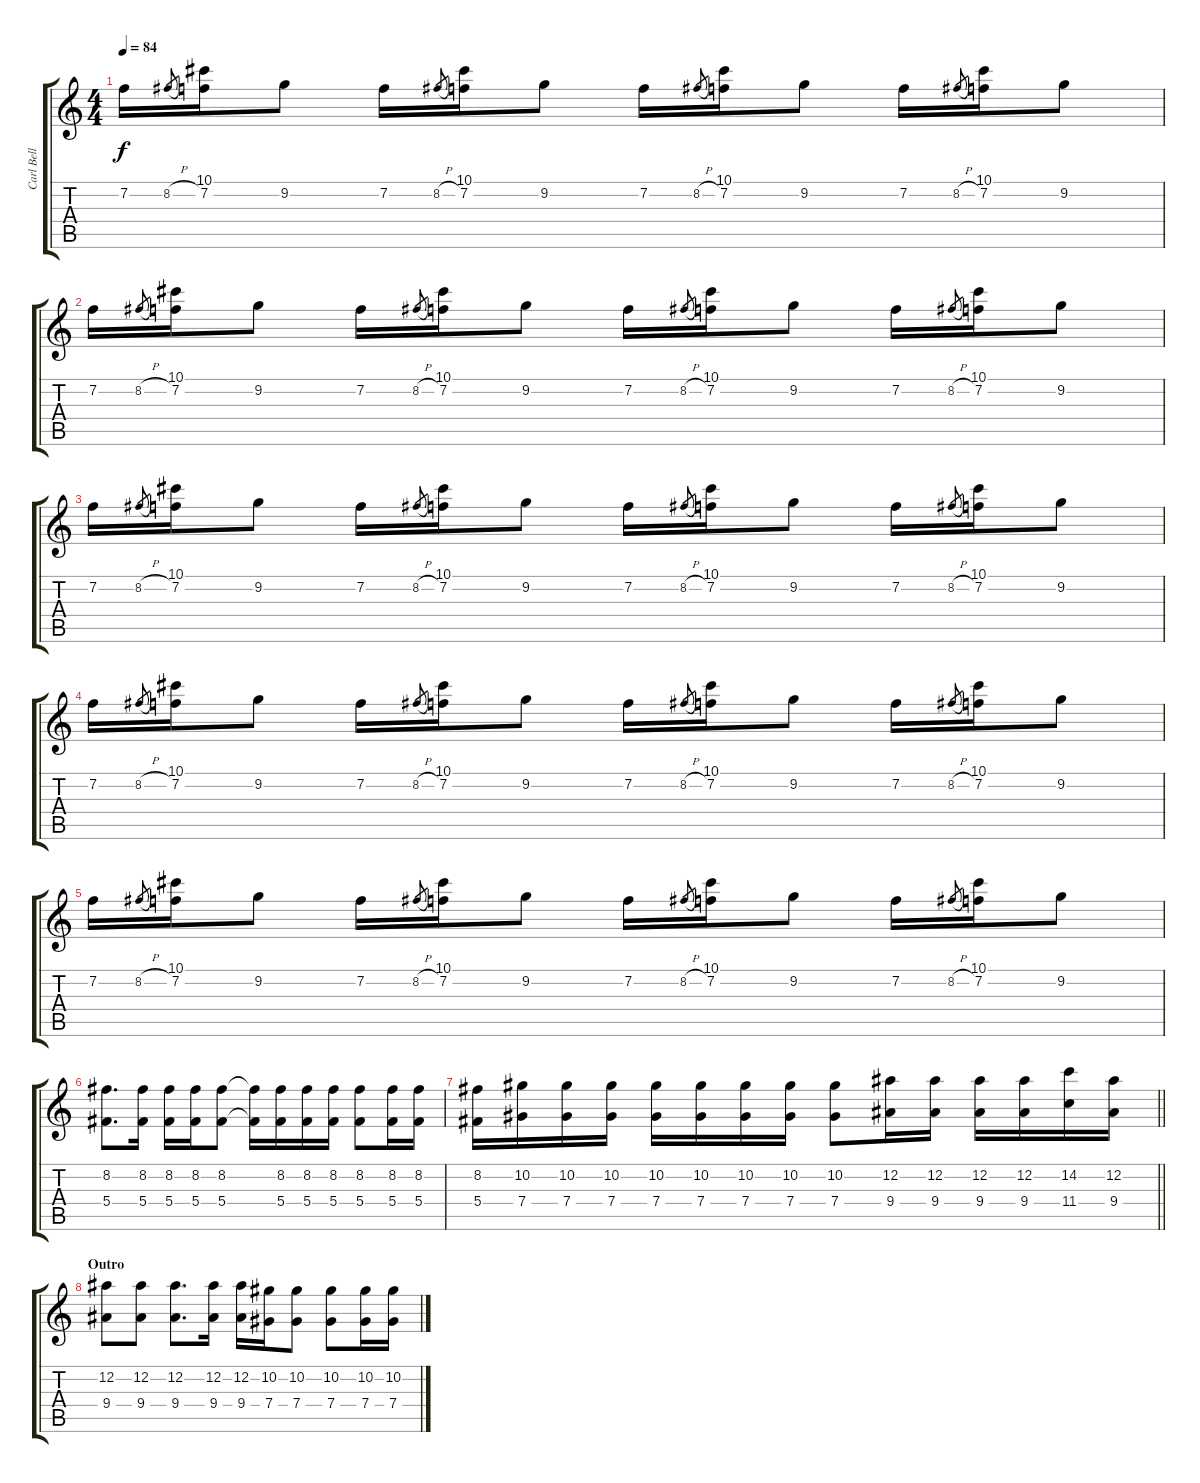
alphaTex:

\track ("Carl Bell (Lead Guitar)" "Carl Bell ") {instrument overdrivenguitar}
\staff {score tabs}
\tuning (Eb4 Bb3 Gb3 Db3 Ab2 Eb2) {hide}
\ts (4 4)
\tempo 84
\clef g2
\ks c
7.2.16{dy f} 8.2{h}.8{gr} (10.1 7.2).16 9.2.8 7.2.16 8.2{h}.8{gr} (10.1 7.2).16 9.2.8 7.2.16 8.2{h}.8{gr} (10.1 7.2).16 9.2.8 7.2.16 8.2{h}.8{gr} (10.1 7.2).16 9.2.8 |
7.2.16 8.2{h}.8{gr} (10.1 7.2).16 9.2.8 7.2.16 8.2{h}.8{gr} (10.1 7.2).16 9.2.8 7.2.16 8.2{h}.8{gr} (10.1 7.2).16 9.2.8 7.2.16 8.2{h}.8{gr} (10.1 7.2).16 9.2.8 |
7.2.16 8.2{h}.8{gr} (10.1 7.2).16 9.2.8 7.2.16 8.2{h}.8{gr} (10.1 7.2).16 9.2.8 7.2.16 8.2{h}.8{gr} (10.1 7.2).16 9.2.8 7.2.16 8.2{h}.8{gr} (10.1 7.2).16 9.2.8 |
7.2.16 8.2{h}.8{gr} (10.1 7.2).16 9.2.8 7.2.16 8.2{h}.8{gr} (10.1 7.2).16 9.2.8 7.2.16 8.2{h}.8{gr} (10.1 7.2).16 9.2.8 7.2.16 8.2{h}.8{gr} (10.1 7.2).16 9.2.8 |
7.2.16 8.2{h}.8{gr} (10.1 7.2).16 9.2.8 7.2.16 8.2{h}.8{gr} (10.1 7.2).16 9.2.8 7.2.16 8.2{h}.8{gr} (10.1 7.2).16 9.2.8 7.2.16 8.2{h}.8{gr} (10.1 7.2).16 9.2.8 |
(8.2 5.4).8{d} (8.2 5.4).16 (8.2 5.4).16 (8.2 5.4).16 (8.2 5.4).8 (8.2{t} 5.4{t}).16 (8.2 5.4).16 (8.2 5.4).16 (8.2 5.4).16 (8.2 5.4).8 (8.2 5.4).16 (8.2 5.4).16 |
\barLineRight lightlight
(8.2 5.4).16 (10.2 7.4).16 (10.2 7.4).16 (10.2 7.4).16 (10.2 7.4).16 (10.2 7.4).16 (10.2 7.4).16 (10.2 7.4).16 (10.2 7.4).8 (12.2 9.4).16 (12.2 9.4).16 (12.2 9.4).16 (12.2 9.4).16 (14.2 11.4).16 (12.2 9.4).16 |
\section ("" "Outro")
(12.2 9.4).8 (12.2 9.4).8 (12.2 9.4).8{d} (12.2 9.4).16 (12.2 9.4).16 (10.2 7.4).16 (10.2 7.4).8 (10.2 7.4).8 (10.2 7.4).16 (10.2 7.4).16
